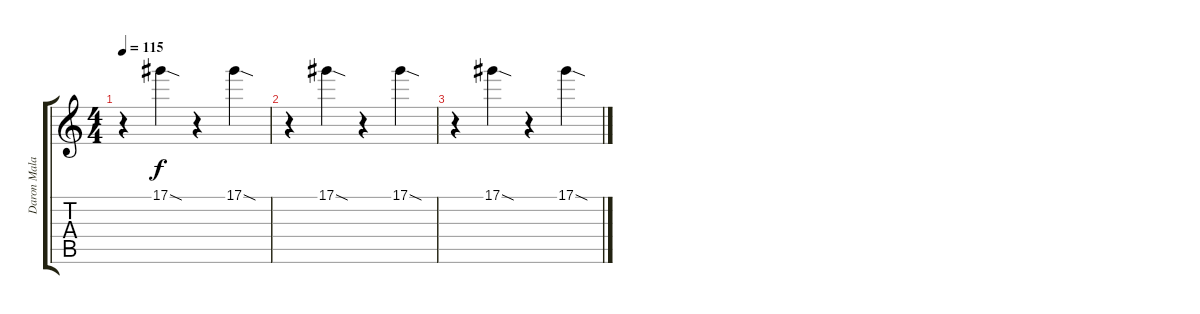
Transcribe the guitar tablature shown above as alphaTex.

\track ("Daron Malakian (Solo Delay)" "Daron Mala") {instrument distortionguitar}
\staff {score tabs}
\tuning (Eb4 Bb3 Gb3 Db3 Ab2 Db2) {hide}
\ts (4 4)
\tempo 115
\clef g2
\ks c
r.4{dy f} 17.1{sod}.4 r.4 17.1{sod}.4 |
r.4 17.1{sod}.4 r.4 17.1{sod}.4 |
r.4 17.1{sod}.4 r.4 17.1{sod}.4
